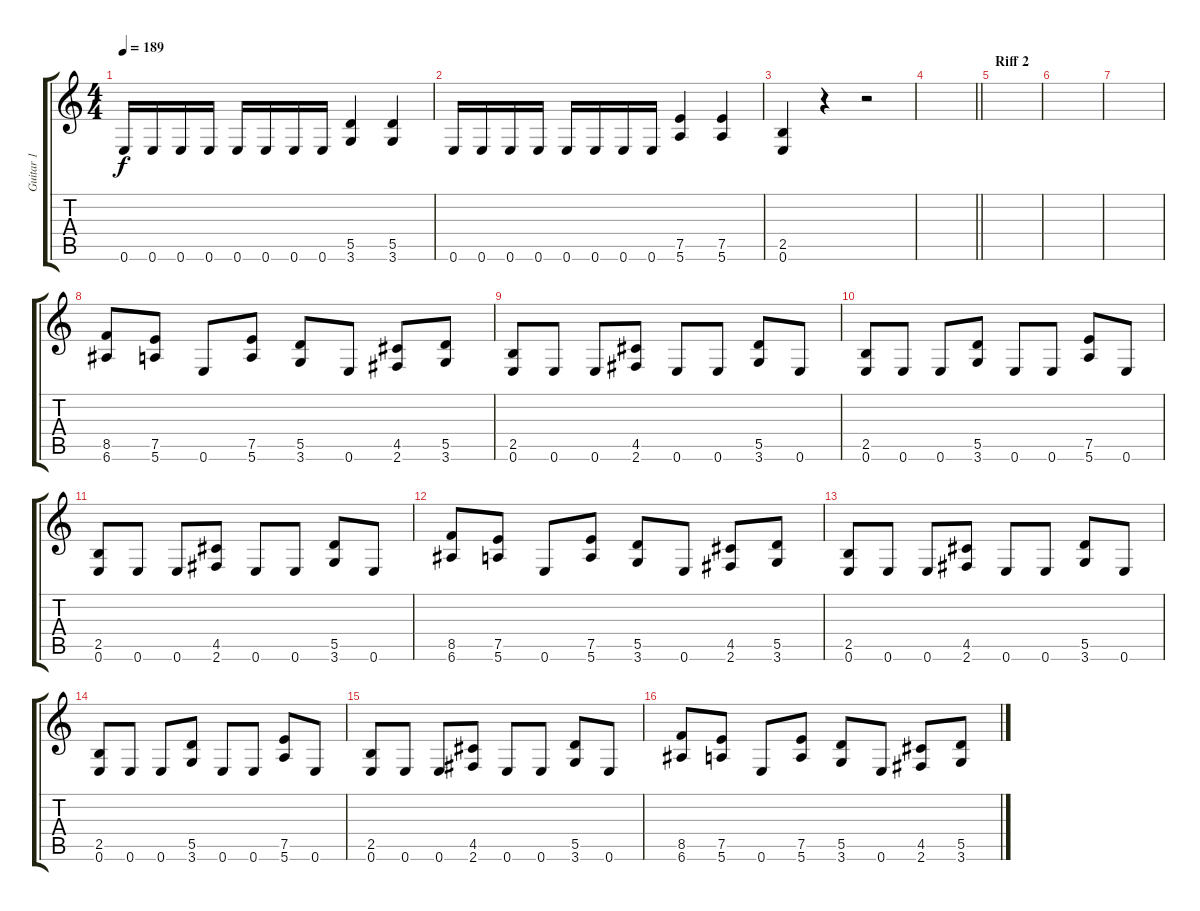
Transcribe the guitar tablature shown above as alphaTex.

\track ("Guitar 1" "Guitar 1") {instrument distortionguitar}
\staff {score tabs}
\tuning (E4 B3 G3 D3 A2 E2) {hide}
\ts (4 4)
\tempo 189
\clef g2
\ks c
0.6.16{dy f} 0.6.16 0.6.16 0.6.16 0.6.16 0.6.16 0.6.16 0.6.16 (5.5 3.6).4 (5.5 3.6).4 |
0.6.16 0.6.16 0.6.16 0.6.16 0.6.16 0.6.16 0.6.16 0.6.16 (7.5 5.6).4 (7.5 5.6).4 |
(2.5 0.6).4 r.4 r.2 |
\barLineRight lightlight
|
\section ("" "Riff 2")
|
|
|
(8.5 6.6).8 (7.5 5.6).8 0.6.8 (7.5 5.6).8 (5.5 3.6).8 0.6.8 (4.5 2.6).8 (5.5 3.6).8 |
(2.5 0.6).8 0.6.8 0.6.8 (4.5 2.6).8 0.6.8 0.6.8 (5.5 3.6).8 0.6.8 |
(2.5 0.6).8 0.6.8 0.6.8 (5.5 3.6).8 0.6.8 0.6.8 (7.5 5.6).8 0.6.8 |
(2.5 0.6).8 0.6.8 0.6.8 (4.5 2.6).8 0.6.8 0.6.8 (5.5 3.6).8 0.6.8 |
(8.5 6.6).8 (7.5 5.6).8 0.6.8 (7.5 5.6).8 (5.5 3.6).8 0.6.8 (4.5 2.6).8 (5.5 3.6).8 |
(2.5 0.6).8 0.6.8 0.6.8 (4.5 2.6).8 0.6.8 0.6.8 (5.5 3.6).8 0.6.8 |
(2.5 0.6).8 0.6.8 0.6.8 (5.5 3.6).8 0.6.8 0.6.8 (7.5 5.6).8 0.6.8 |
(2.5 0.6).8 0.6.8 0.6.8 (4.5 2.6).8 0.6.8 0.6.8 (5.5 3.6).8 0.6.8 |
(8.5 6.6).8 (7.5 5.6).8 0.6.8 (7.5 5.6).8 (5.5 3.6).8 0.6.8 (4.5 2.6).8 (5.5 3.6).8
